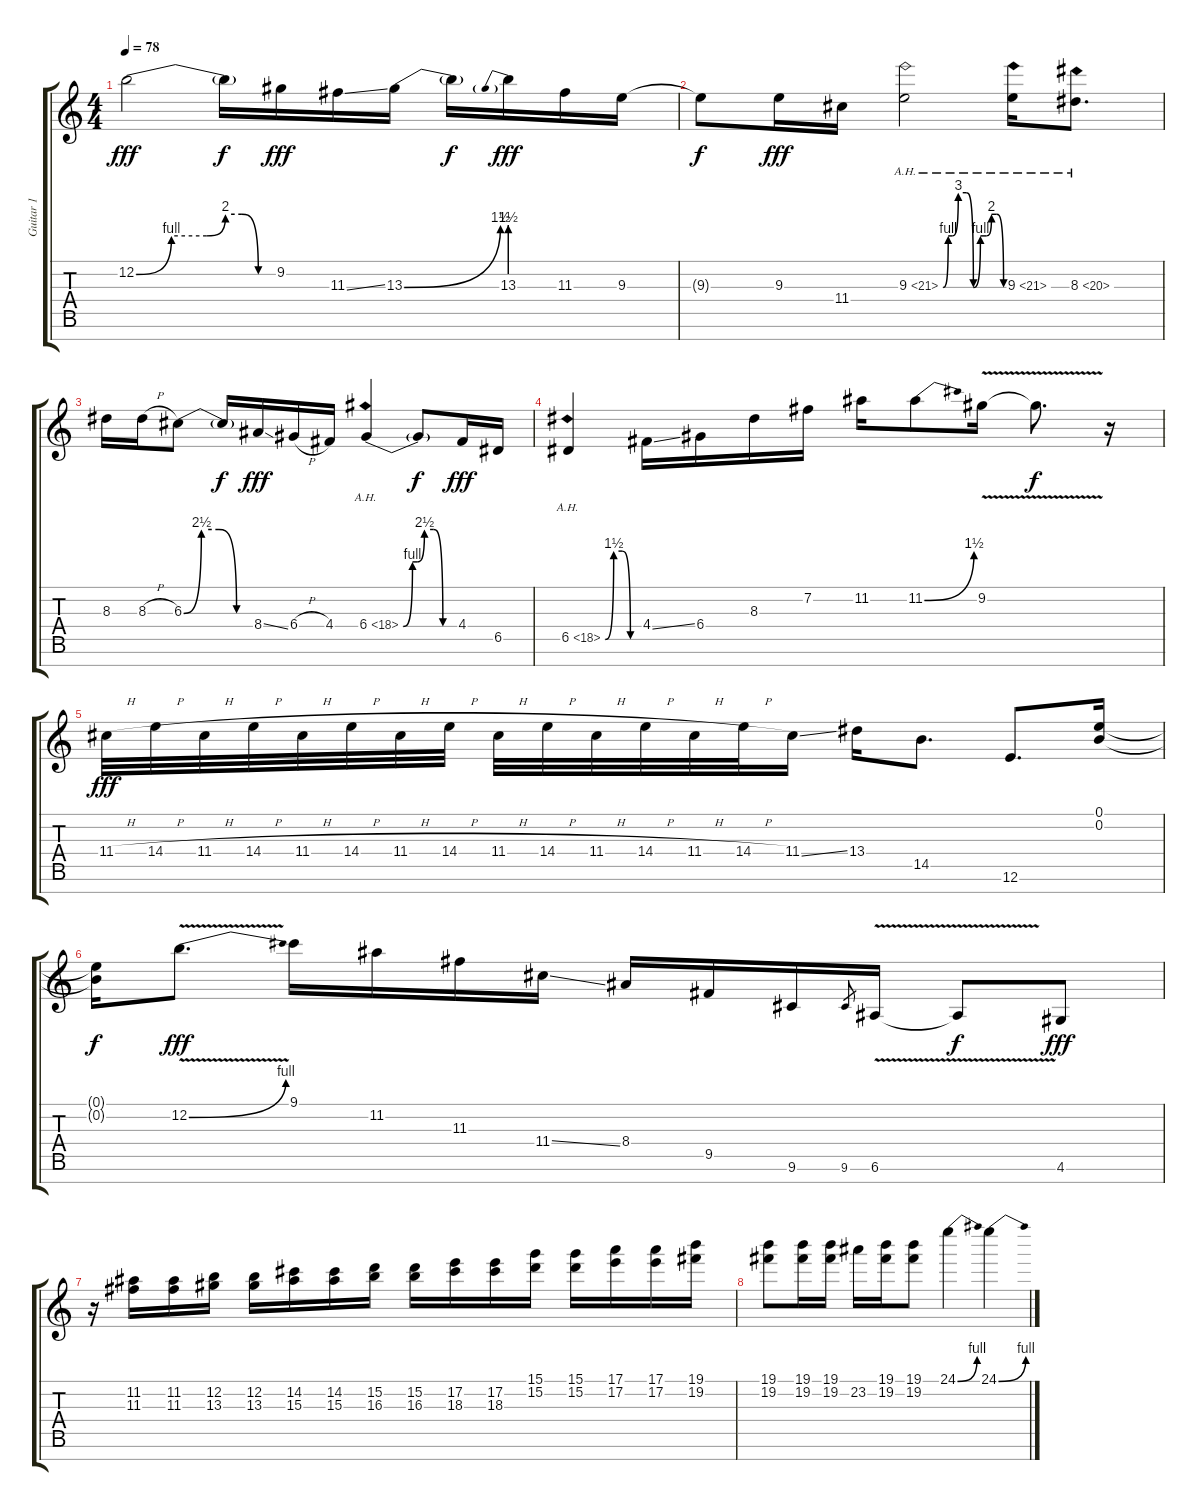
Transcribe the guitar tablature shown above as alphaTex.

\track ("Guitar 1" "Guitar 1") {instrument distortionguitar}
\staff {score tabs}
\tuning (E4 B3 G3 D3 A2 E2 B1) {hide}
\ts (4 4)
\tempo 78
\clef g2
\ks c
12.2{be (custom 0 0 15 4 30 4 38 8 45 8 52 0 60 0)}.2{dy fff} 12.2{t}.16{dy f} 9.2.16{dy fff} 11.3{ss}.16 13.3{be (bend 0 0 60 6)}.16 13.3{t}.16{dy f} 13.3{be (prebend 0 6 60 6)}.16{dy fff} 11.3.16 9.3.16 |
9.3{t}.8{dy f} 9.3.16{dy fff} 11.4.16 9.3{be (custom 0 0 5 4 9 4 15 12 23 12 30 0 37 4 43 4 48 8 53 8 60 0) ah 12}.2 9.3{ah 12}.16 8.3{ah 12}.8{d} |
8.3.16 8.3{h}.16 6.3{be (custom 0 0 15 10 30 10 45 0 60 0)}.8 6.3{t}.16{dy f} 8.4{ss}.16{dy fff} 6.4{h}.16 4.4.16 6.4{be (custom 0 0 10 4 15 4 23 10 33 10 43 0 60 0) ah 12}.4 6.4{t}.8{dy f} 4.4.16{dy fff} 6.5.16 |
6.5{be (custom 0 0 15 6 30 6 45 0 60 0) ah 12}.4 4.4{ss}.16 6.4.16 8.3.16 7.2.16 11.2.16 11.2{be (bend 0 0 60 6)}.8 9.2{v}.16 9.2{t}.8{d dy f} r.16 |
11.4{h}.32{dy fff} 14.4{h}.32 11.4{h}.32 14.4{h}.32 11.4{h}.32 14.4{h}.32 11.4{h}.32 14.4{h}.32 11.4{h}.32 14.4{h}.32 11.4{h}.32 14.4{h}.32 11.4{h}.32 14.4{h}.32 11.4{ss}.16 13.4.16 14.5.8{d} 12.6.8{d} (0.1 0.2).16 |
(0.1{t} 0.2{t}).16{dy f} 12.2{be (bend 0 0 60 4) v}.8{d dy fff} 9.1.16 11.2.16 11.3.16 11.4{ss}.16 8.4.16 9.5.16 9.6.16 9.6.8{gr} 6.6{v}.16 6.6{t}.8{dy f} 4.6.8{dy fff} |
r.16 (11.2 11.3).16 (11.2 11.3).16 (12.2 13.3).16 (12.2 13.3).16 (14.2 15.3).16 (14.2 15.3).16 (15.2 16.3).16 (15.2 16.3).16 (17.2 18.3).16 (17.2 18.3).16 (15.1 15.2).16 (15.1 15.2).16 (17.1 17.2).16 (17.1 17.2).16 (19.1 19.2).16 |
(19.1 19.2).8 (19.1 19.2).16 (19.1 19.2).16 23.2.16 (19.1 19.2).16 (19.1 19.2).8 24.1{be (bend 0 0 60 4)}.4 24.1{be (bend 0 0 60 4)}.4
